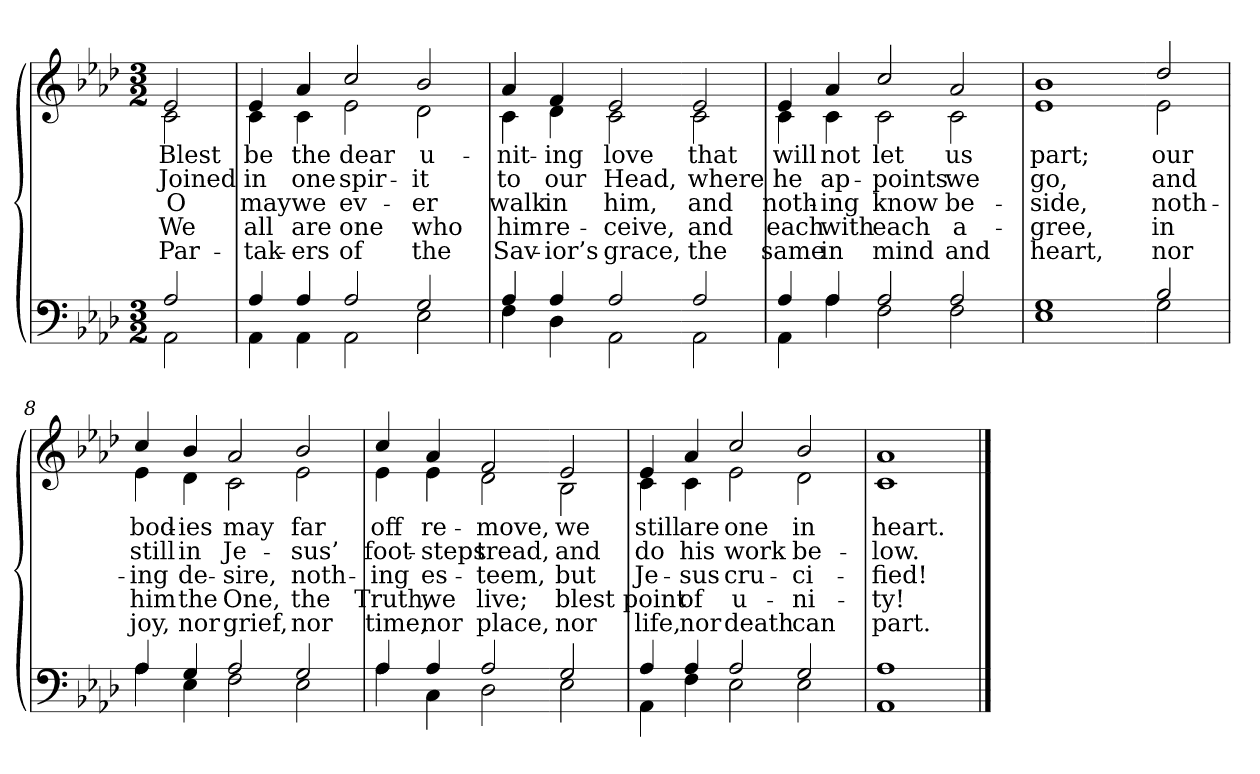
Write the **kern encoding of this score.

**kern	**kern	**text	**text	**text	**text	**text
*part2	*part1	*part1	*part1	*part1	*part1	*part1
*staff2	*staff1	*staff1	*staff1	*staff1	*staff1	*staff1
*clefF4	*clefG2	*	*	*	*	*
*k[b-e-a-d-]	*k[b-e-a-d-]	*	*	*	*	*
*M3/2	*M3/2	*	*	*	*	*
=1	=1	=1	=1	=1	=1	=1
*^	*	*	*	*	*	*
!	!	!LO:TX:b:i:t=Verse	!	!	!	!	!
!	!	!	!LO:LY:b	!LO:LY:b	!LO:LY:b	!LO:LY:b	!LO:LY:b
*	*	*^	*	*	*	*	*
2A-/	2AA-\	2e-/	2c\	Blest	Joined	O	We	Par-
=2	=2	=2	=2	=2	=2	=2	=2	=2
!	!	!	!	!LO:LY:b	!LO:LY:b	!LO:LY:b	!LO:LY:b	!LO:LY:b
4A-/	4AA-\	4e-/	4c\	be	in	may	all	-tak-
!	!	!	!	!LO:LY:b	!LO:LY:b	!LO:LY:b	!LO:LY:b	!LO:LY:b
4A-/	4AA-\	4a-/	4c\	the	one	we	are	-ers
!	!	!	!	!LO:LY:b	!LO:LY:b	!LO:LY:b	!LO:LY:b	!LO:LY:b
2A-/	2AA-\	2cc/	2e-\	dear	spir-	ev-	one	of
!	!	!	!	!LO:LY:b	!LO:LY:b	!LO:LY:b	!LO:LY:b	!LO:LY:b
2G/	2E-\	2b-/	2d-\	u-	-it	-er	who	the
=3	=3	=3	=3	=3	=3	=3	=3	=3
!	!	!	!	!LO:LY:b	!LO:LY:b	!LO:LY:b	!LO:LY:b	!LO:LY:b
4A-/	4F\	4a-/	4c\	-nit-	to	walk	him	Sav-
!	!	!	!	!LO:LY:b	!LO:LY:b	!LO:LY:b	!LO:LY:b	!LO:LY:b
4A-/	4D-\	4f/	4d-\	-ing	our	in	re-	-ior’s
!	!	!	!	!LO:LY:b	!LO:LY:b	!LO:LY:b	!LO:LY:b	!LO:LY:b
2A-/	2AA-\	2e-/	2c\	love	Head,	him,	-ceive,	grace,
!!LO:LB:g=z	!!
=4-	=4-	=4-	=4-	=4-	=4-	=4-	=4-	=4-
!	!	!	!	!LO:LY:b	!LO:LY:b	!LO:LY:b	!LO:LY:b	!LO:LY:b
2A-/	2AA-\	2e-/	2c\	that	where	and	and	the
=5	=5	=5	=5	=5	=5	=5	=5	=5
!	!	!	!	!LO:LY:b	!LO:LY:b	!LO:LY:b	!LO:LY:b	!LO:LY:b
4A-/	4AA-\	4e-/	4c\	will	he	noth-	each	same
!	!	!	!	!LO:LY:b	!LO:LY:b	!LO:LY:b	!LO:LY:b	!LO:LY:b
4A-/	4A-\	4a-/	4c\	not	ap-	-ing	with	in
!	!	!	!	!LO:LY:b	!LO:LY:b	!LO:LY:b	!LO:LY:b	!LO:LY:b
2A-/	2F\	2cc/	2c\	let	-points	know	each	mind
!	!	!	!	!LO:LY:b	!LO:LY:b	!LO:LY:b	!LO:LY:b	!LO:LY:b
2A-/	2F\	2a-/	2c\	us	we	be-	a-	and
=6	=6	=6	=6	=6	=6	=6	=6	=6
!	!	!	!	!LO:LY:b	!LO:LY:b	!LO:LY:b	!LO:LY:b	!LO:LY:b
1G	1E-	1b-	1e-	part;	go,	-side,	-gree,	heart,
!!LO:LB:g=z	!!
=7-	=7-	=7-	=7-	=7-	=7-	=7-	=7-	=7-
!	!	!	!	!LO:LY:b	!LO:LY:b	!LO:LY:b	!LO:LY:b	!LO:LY:b
2B-/	2G\	2dd-/	2e-\	our	and	noth-	in	nor
=8	=8	=8	=8	=8	=8	=8	=8	=8
!	!	!	!	!LO:LY:b	!LO:LY:b	!LO:LY:b	!LO:LY:b	!LO:LY:b
4A-/	4A-\	4cc/	4e-\	bod-	still	-ing	him	joy,
!	!	!	!	!LO:LY:b	!LO:LY:b	!LO:LY:b	!LO:LY:b	!LO:LY:b
4G/	4E-\	4b-/	4d-\	-ies	in	de-	the	nor
!	!	!	!	!LO:LY:b	!LO:LY:b	!LO:LY:b	!LO:LY:b	!LO:LY:b
2A-/	2F\	2a-/	2c\	may	Je-	-sire,	One,	grief,
!	!	!	!	!LO:LY:b	!LO:LY:b	!LO:LY:b	!LO:LY:b	!LO:LY:b
2G/	2E-\	2b-/	2e-\	far	-sus’	noth-	the	nor
=9	=9	=9	=9	=9	=9	=9	=9	=9
!	!	!	!	!LO:LY:b	!LO:LY:b	!LO:LY:b	!LO:LY:b	!LO:LY:b
4A-/	4A-\	4cc/	4e-\	off	foot-	-ing	Truth,	time,
!	!	!	!	!LO:LY:b	!LO:LY:b	!LO:LY:b	!LO:LY:b	!LO:LY:b
4A-/	4C\	4a-/	4e-\	re-	-steps	es-	we	nor
!	!	!	!	!LO:LY:b	!LO:LY:b	!LO:LY:b	!LO:LY:b	!LO:LY:b
2A-/	2D-\	2f/	2d-\	-move,	tread,	-teem,	live;	place,
!!LO:LB:g=z	!!
=10-	=10-	=10-	=10-	=10-	=10-	=10-	=10-	=10-
!	!	!	!	!LO:LY:b	!LO:LY:b	!LO:LY:b	!LO:LY:b	!LO:LY:b
2G/	2E-\	2e-/	2B-\	we	and	but	blest	nor
=11	=11	=11	=11	=11	=11	=11	=11	=11
!	!	!	!	!LO:LY:b	!LO:LY:b	!LO:LY:b	!LO:LY:b	!LO:LY:b
4A-/	4AA-\	4e-/	4c\	still	do	Je-	point	life,
!	!	!	!	!LO:LY:b	!LO:LY:b	!LO:LY:b	!LO:LY:b	!LO:LY:b
4A-/	4F\	4a-/	4c\	are	his	-sus	of	nor
!	!	!	!	!LO:LY:b	!LO:LY:b	!LO:LY:b	!LO:LY:b	!LO:LY:b
2A-/	2E-\	2cc/	2e-\	one	work	cru-	u-	death
!	!	!	!	!LO:LY:b	!LO:LY:b	!LO:LY:b	!LO:LY:b	!LO:LY:b
2G/	2E-\	2b-/	2d-\	in	be-	-ci-	-ni-	can
=12	=12	=12	=12	=12	=12	=12	=12	=12
!	!	!	!	!LO:LY:b	!LO:LY:b	!LO:LY:b	!LO:LY:b	!LO:LY:b
1A-	1AA-	1a-	1c	heart.	-low.	-fied!	-ty!	part.
*v	*v	*	*	*	*	*	*	*
*	*v	*v	*	*	*	*	*
==	==	==	==	==	==	==
*-	*-	*-	*-	*-	*-	*-
